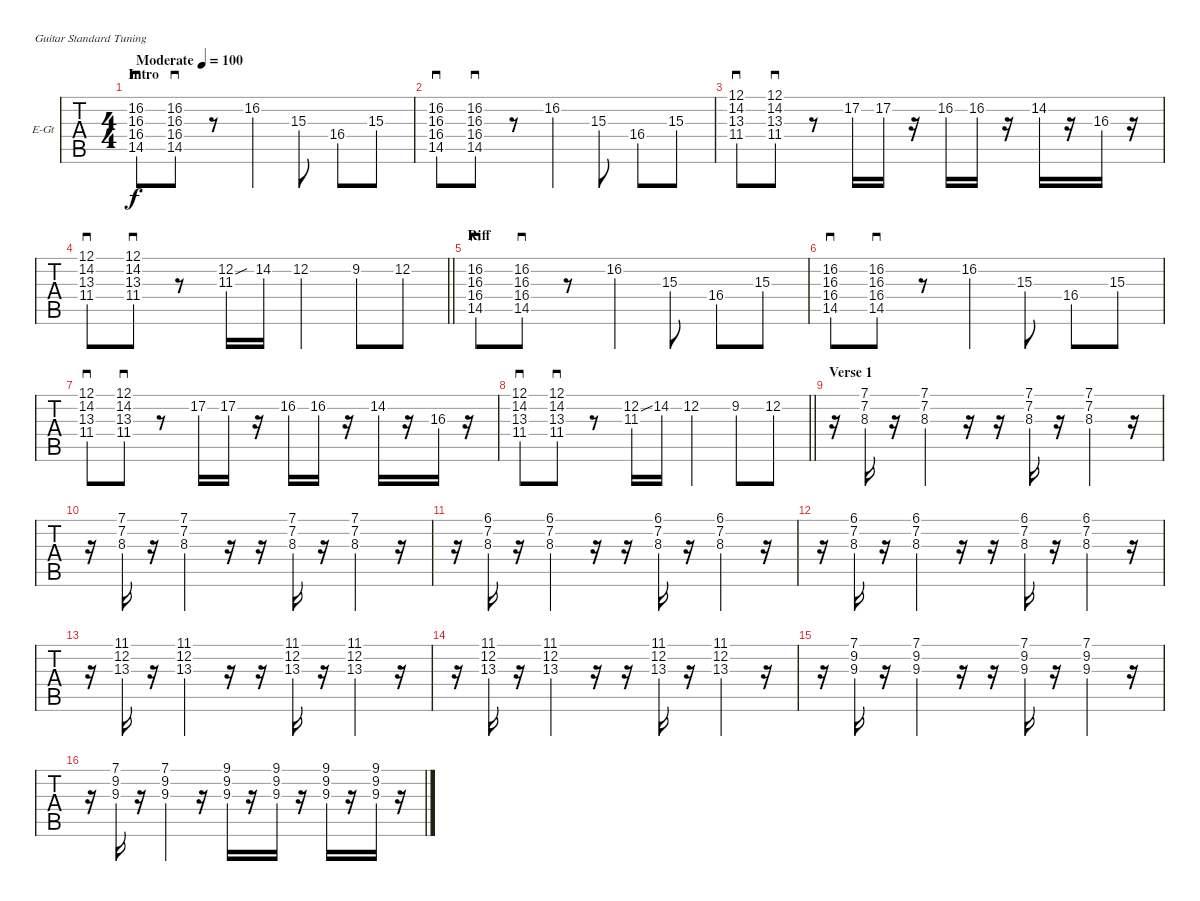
\bracketExtendMode groupsimilarinstruments
\firstSystemTrackNameOrientation horizontal
\otherSystemsTrackNameOrientation horizontal
\track ("Albert" "E-Gt") {instrument electricguitarclean}
\staff {tabs}
\tuning (E4 B3 G3 D3 A2 E2)
\ts (4 4)
\beaming (8 2 2 2 2)
\section ("" "Intro")
\tempo (100 "Moderate")
\clef g2
\ks c
(16.2 16.3 16.4 14.5).8{sd dy f instrument electricguitarclean} (16.2 16.3 16.4 14.5).8{sd} r.8 16.2.4 15.3.8 16.4.8 15.3.8 |
(16.2 16.3 16.4 14.5).8{sd} (16.2 16.3 16.4 14.5).8{sd} r.8 16.2.4 15.3.8 16.4.8 15.3.8 |
(12.1 14.2 13.3 11.4).8{sd} (12.1 14.2 13.3 11.4).8{sd} r.8 17.2.16 17.2.16 r.16 16.2.16 16.2.16 r.16 14.2.16 r.16 16.3.16 r.16 |
\barLineRight lightlight
(12.1 14.2 13.3 11.4).8{sd} (12.1 14.2 13.3 11.4).8{sd} r.8 (12.2{sou} 11.3).16 14.2.16 12.2.4 9.2.8 12.2.8 |
\section ("" "Riff")
(16.2 16.3 16.4 14.5).8{sd} (16.2 16.3 16.4 14.5).8{sd} r.8 16.2.4 15.3.8 16.4.8 15.3.8 |
(16.2 16.3 16.4 14.5).8{sd} (16.2 16.3 16.4 14.5).8{sd} r.8 16.2.4 15.3.8 16.4.8 15.3.8 |
(12.1 14.2 13.3 11.4).8{sd} (12.1 14.2 13.3 11.4).8{sd} r.8 17.2.16 17.2.16 r.16 16.2.16 16.2.16 r.16 14.2.16 r.16 16.3.16 r.16 |
\barLineRight lightlight
(12.1 14.2 13.3 11.4).8{sd} (12.1 14.2 13.3 11.4).8{sd} r.8 (12.2{sou} 11.3).16 14.2.16 12.2.4 9.2.8 12.2.8 |
\section ("" "Verse 1")
r.16 (7.1 7.2 8.3).16 r.16 (7.1 7.2 8.3).4 r.16 r.16 (7.1 7.2 8.3).16 r.16 (7.1 7.2 8.3).4 r.16 |
r.16 (7.1 7.2 8.3).16 r.16 (7.1 7.2 8.3).4 r.16 r.16 (7.1 7.2 8.3).16 r.16 (7.1 7.2 8.3).4 r.16 |
r.16 (6.1 7.2 8.3).16 r.16 (6.1 7.2 8.3).4 r.16 r.16 (6.1 7.2 8.3).16 r.16 (6.1 7.2 8.3).4 r.16 |
r.16 (6.1 7.2 8.3).16 r.16 (6.1 7.2 8.3).4 r.16 r.16 (6.1 7.2 8.3).16 r.16 (6.1 7.2 8.3).4 r.16 |
r.16 (11.1 12.2 13.3).16 r.16 (11.1 12.2 13.3).4 r.16 r.16 (11.1 12.2 13.3).16 r.16 (11.1 12.2 13.3).4 r.16 |
r.16 (11.1 12.2 13.3).16 r.16 (11.1 12.2 13.3).4 r.16 r.16 (11.1 12.2 13.3).16 r.16 (11.1 12.2 13.3).4 r.16 |
r.16 (7.1 9.2 9.3).16 r.16 (7.1 9.2 9.3).4 r.16 r.16 (7.1 9.2 9.3).16 r.16 (7.1 9.2 9.3).4 r.16 |
r.16 (7.1 9.2 9.3).16 r.16 (7.1 9.2 9.3).4 r.16 (9.1 9.2 9.3).16 r.16 (9.1 9.2 9.3).16 r.16 (9.1 9.2 9.3).16 r.16 (9.1 9.2 9.3).16 r.16
